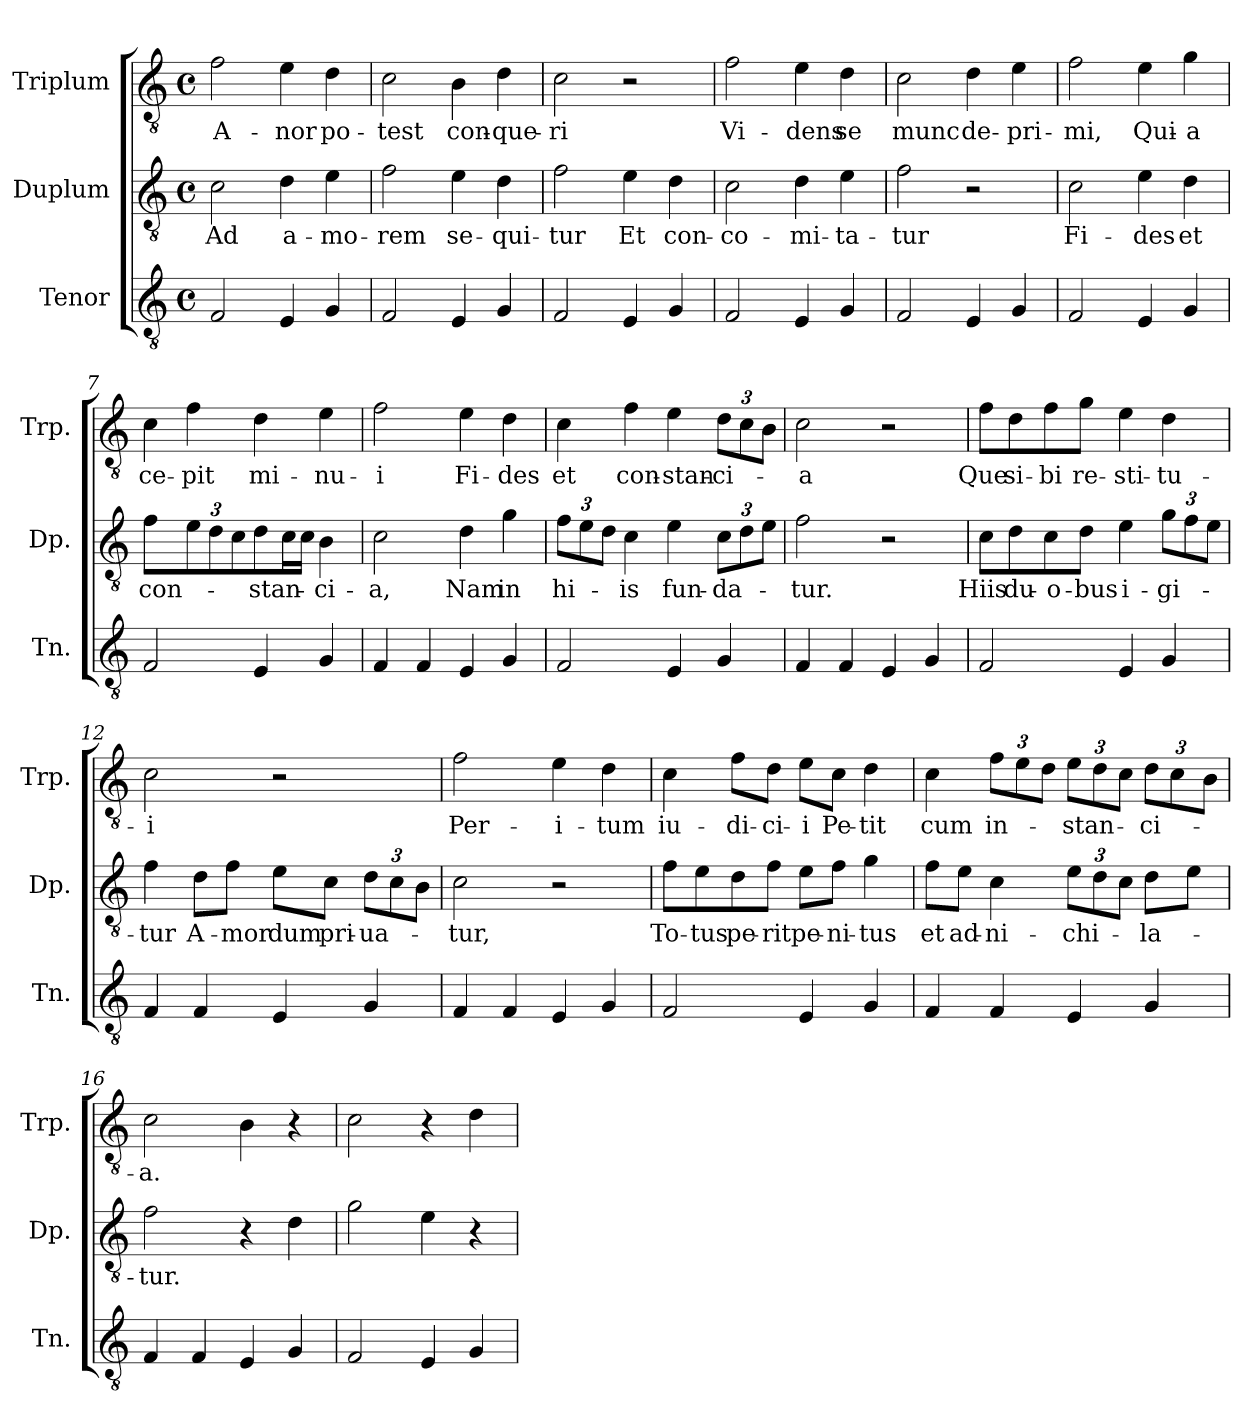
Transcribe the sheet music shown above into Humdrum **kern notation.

**kern	**kern	**text	**kern	**text
*part3	*part2	*part2	*part1	*part1
*staff3	*staff2	*staff2	*staff1	*staff1
*I"Tenor	*I"Duplum	*	*I"Triplum	*
*I'Tn.	*I'Dp.	*	*I'Trp.	*
*clefGv2	*clefGv2	*	*clefGv2	*
*k[]	*k[]	*	*k[]	*
*M4/4	*M4/4	*	*M4/4	*
*met(c)	*met(c)	*	*met(c)	*
=1	=1	=1	=1	=1
!	!	!LO:LY:b	!	!LO:LY:b
2F/	2c\	Ad	2f\	A-
!	!	!LO:LY:b	!	!LO:LY:b
4E/	4d\	a-	4e\	-nor
!	!	!LO:LY:b	!	!LO:LY:b
4G/	4e\	-mo-	4d\	po-
=2	=2	=2	=2	=2
!	!	!LO:LY:b	!	!LO:LY:b
2F/	2f\	-rem	2c\	-test
!	!	!LO:LY:b	!	!LO:LY:b
4E/	4e\	se-	4B\	con-
!	!	!LO:LY:b	!	!LO:LY:b
4G/	4d\	-qui-	4d\	-que-
=3	=3	=3	=3	=3
!	!	!LO:LY:b	!	!LO:LY:b
2F/	2f\	-tur	2c\	-ri
!	!	!LO:LY:b	!	!
4E/	4e\	Et	2r	.
!	!	!LO:LY:b	!	!
4G/	4d\	con-	.	.
=4	=4	=4	=4	=4
!	!	!LO:LY:b	!	!LO:LY:b
2F/	2c\	-co-	2f\	Vi-
!	!	!LO:LY:b	!	!LO:LY:b
4E/	4d\	-mi-	4e\	-dens
!	!	!LO:LY:b	!	!LO:LY:b
4G/	4e\	-ta-	4d\	se
=5	=5	=5	=5	=5
!	!	!LO:LY:b	!	!LO:LY:b
2F/	2f\	-tur	2c\	munc
!	!	!	!	!LO:LY:b
4E/	2r	.	4d\	de-
!	!	!	!	!LO:LY:b
4G/	.	.	4e\	-pri-
=6	=6	=6	=6	=6
!	!	!LO:LY:b	!	!LO:LY:b
2F/	2c\	Fi-	2f\	-mi,
!	!	!LO:LY:b	!	!LO:LY:b
4E/	4e\	-des	4e\	Qui-
!	!	!LO:LY:b	!	!LO:LY:b
4G/	4d\	et	4g\	-a
!!LO:LB:g=z
=7	=7	=7	=7	=7
!	!	!LO:LY:b	!	!LO:LY:b
2F/	4f\	con-	4c\	ce-
*	*Xbrackettup	*	*	*
!	!	!	!	!LO:LY:b
.	12e\L	.	4f\	-pit
.	12d\	.	.	.
.	12c\J	.	.	.
!	!	!LO:LY:b	!	!LO:LY:b
4E/	8d\L	-stan-	4d\	mi-
*	*tremolo	*	*	*
.	16c\	.	.	.
.	16c\JJ	.	.	.
*	*Xtremolo	*	*	*
!	!	!LO:LY:b	!	!LO:LY:b
4G/	4B\	-ci-	4e\	-nu-
=8	=8	=8	=8	=8
!	!	!LO:LY:b	!	!LO:LY:b
4F/	2c\	-a,	2f\	-i
4F/	.	.	.	.
!	!	!LO:LY:b	!	!LO:LY:b
4E/	4d\	Nam	4e\	Fi-
!	!	!LO:LY:b	!	!LO:LY:b
4G/	4g\	in	4d\	-des
=9	=9	=9	=9	=9
!	!	!LO:LY:b	!	!LO:LY:b
2F/	12f\L	hi-	4c\	et
.	12e\	.	.	.
.	12d\J	.	.	.
!	!	!LO:LY:b	!	!LO:LY:b
.	4c\	-is	4f\	con-
!	!	!LO:LY:b	!	!LO:LY:b
4E/	4e\	fun-	4e\	-stan-
!	!	!LO:LY:b	!	!
*	*	*	*Xbrackettup	*
!	!	!	!	!LO:LY:b
4G/	12c\L	-da-	12d\L	-ci-
.	12d\	.	12c\	.
.	12e\J	.	12B\J	.
=10	=10	=10	=10	=10
!	!	!LO:LY:b	!	!LO:LY:b
4F/	2f\	-tur.	2c\	-a
4F/	.	.	.	.
4E/	2r	.	2r	.
4G/	.	.	.	.
=11	=11	=11	=11	=11
!	!	!LO:LY:b	!	!LO:LY:b
2F/	8c\L	Hiis	8f\L	Que
!	!	!LO:LY:b	!	!LO:LY:b
.	8d\	du-	8d\	si-
!	!	!LO:LY:b	!	!LO:LY:b
.	8c\	-o-	8f\	-bi
!	!	!LO:LY:b	!	!LO:LY:b
.	8d\J	-bus	8g\J	re-
!	!	!LO:LY:b	!	!LO:LY:b
4E/	4e\	i-	4e\	-sti-
!	!	!LO:LY:b	!	!LO:LY:b
4G/	12g\L	-gi-	4d\	-tu-
.	12f\	.	.	.
.	12e\J	.	.	.
!!LO:LB:g=z
=12	=12	=12	=12	=12
!	!	!LO:LY:b	!	!LO:LY:b
4F/	4f\	-tur	2c\	-i
!	!	!LO:LY:b	!	!
4F/	8d\L	A-	.	.
!	!	!LO:LY:b	!	!
.	8f\J	-mor	.	.
!	!	!LO:LY:b	!	!
4E/	8e\L	dum	2r	.
!	!	!LO:LY:b	!	!
.	8c\J	pri-	.	.
!	!	!LO:LY:b	!	!
4G/	12d\L	-ua-	.	.
.	12c\	.	.	.
.	12B\J	.	.	.
=13	=13	=13	=13	=13
!	!	!LO:LY:b	!	!LO:LY:b
4F/	2c\	-tur,	2f\	Per-
4F/	.	.	.	.
!	!	!	!	!LO:LY:b
4E/	2r	.	4e\	-i-
!	!	!	!	!LO:LY:b
4G/	.	.	4d\	-tum
=14	=14	=14	=14	=14
!	!	!LO:LY:b	!	!LO:LY:b
2F/	8f\L	To-	4c\	iu-
!	!	!LO:LY:b	!	!
.	8e\	-tus	.	.
!	!	!LO:LY:b	!	!LO:LY:b
.	8d\	pe-	8f\L	-di-
!	!	!LO:LY:b	!	!LO:LY:b
.	8f\J	-rit	8d\J	-ci-
!	!	!LO:LY:b	!	!LO:LY:b
4E/	8e\L	pe-	8e\L	-i
!	!	!LO:LY:b	!	!LO:LY:b
.	8f\J	-ni-	8c\J	Pe-
!	!	!LO:LY:b	!	!LO:LY:b
4G/	4g\	-tus	4d\	-tit
=15	=15	=15	=15	=15
!	!	!LO:LY:b	!	!LO:LY:b
4F/	8f\L	et	4c\	cum
!	!	!LO:LY:b	!	!
.	8e\J	ad-	.	.
!	!	!LO:LY:b	!	!LO:LY:b
4F/	4c\	-ni-	12f\L	in-
.	.	.	12e\	.
.	.	.	12d\J	.
!	!	!LO:LY:b	!	!LO:LY:b
4E/	12e\L	-chi-	12e\L	-stan-
.	12d\	.	12d\	.
.	12c\J	.	12c\J	.
!	!	!LO:LY:b	!	!LO:LY:b
4G/	8d\L	-la-	12d\L	-ci-
.	.	.	12c\	.
.	8e\J	.	.	.
.	.	.	12B\J	.
=16	=16	=16	=16	=16
!	!	!LO:LY:b	!	!LO:LY:b
4F/	2f\	-tur.	2c\	-a.
4F/	.	.	.	.
4E/	4r	.	4B\	.
4G/	4d\	.	4r	.
!!LO:LB:g=z
=17	=17	=17	=17	=17
2F/	2g\	.	2c\	.
4E/	4e\	.	4r	.
4G/	4r	.	4d\	.
=	=	=	=	=
*-	*-	*-	*-	*-
